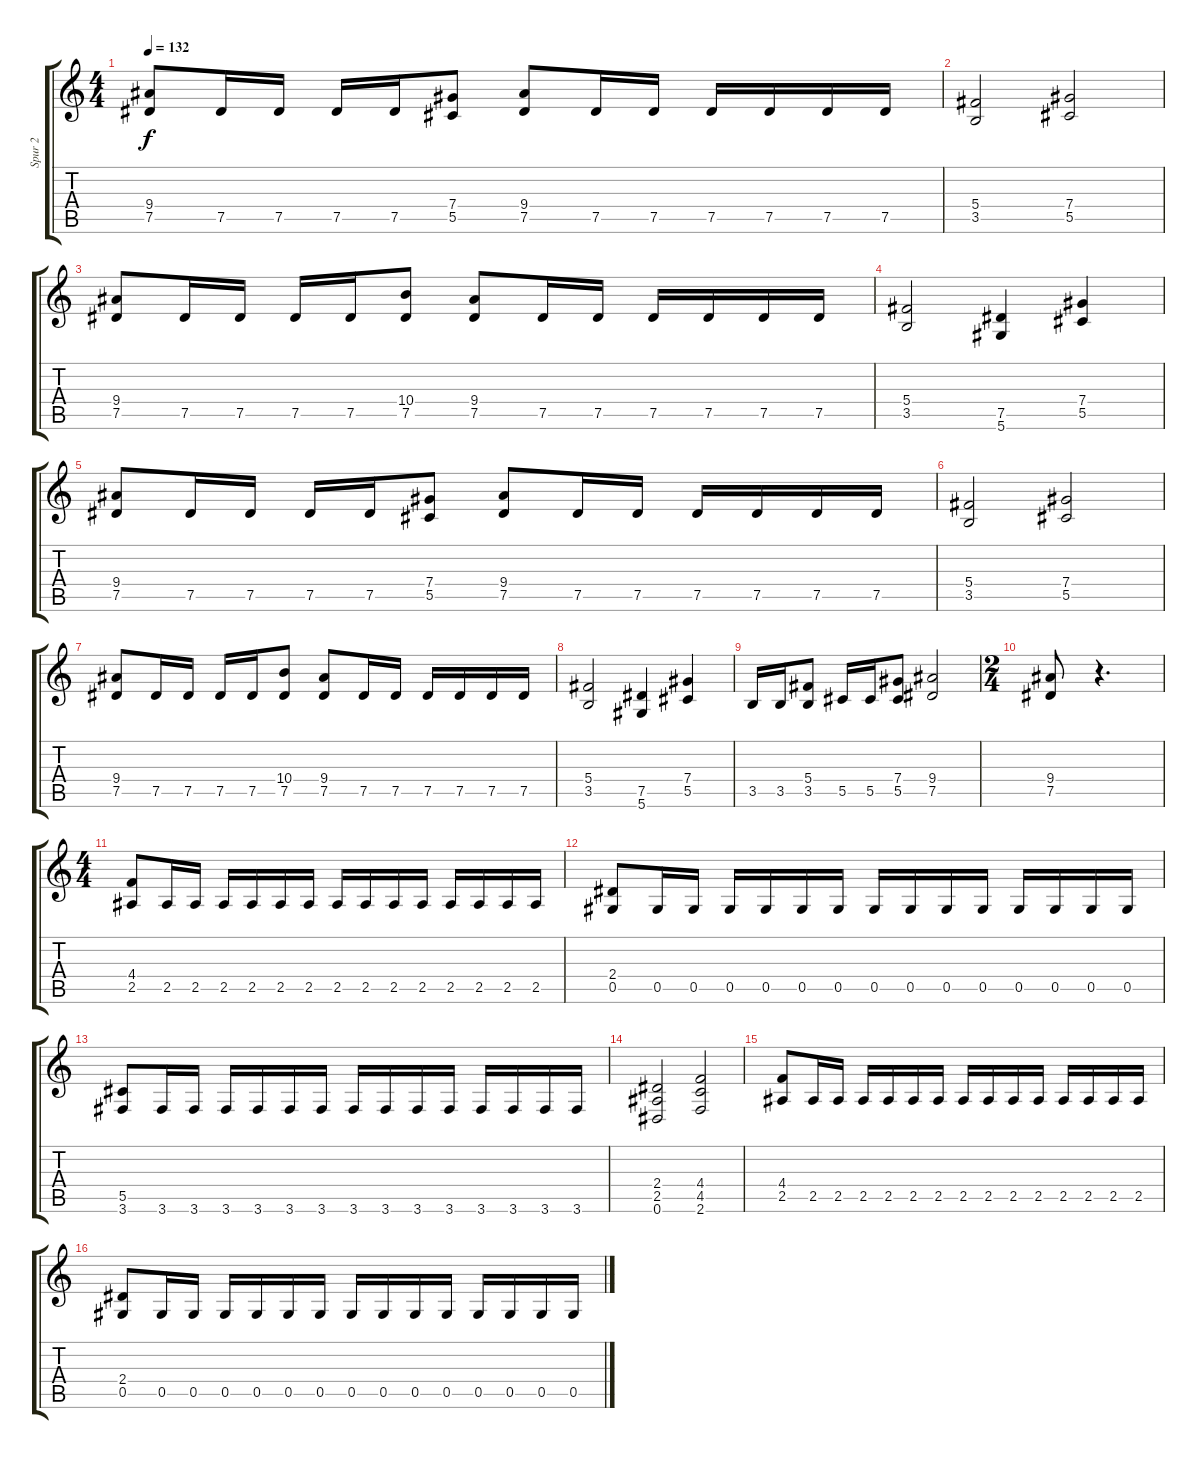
\track ("Spur 2" "Spur 2") {instrument distortionguitar}
\staff {score tabs}
\tuning (Eb4 Bb3 Gb3 Db3 Ab2 Eb2) {hide}
\ts (4 4)
\tempo 132
\clef g2
\ks c
(9.4 7.5).8{dy f} 7.5.16 7.5.16 7.5.16 7.5.16 (7.4 5.5).8 (9.4 7.5).8 7.5.16 7.5.16 7.5.16 7.5.16 7.5.16 7.5.16 |
(5.4 3.5).2 (7.4 5.5).2 |
(9.4 7.5).8 7.5.16 7.5.16 7.5.16 7.5.16 (10.4 7.5).8 (9.4 7.5).8 7.5.16 7.5.16 7.5.16 7.5.16 7.5.16 7.5.16 |
(5.4 3.5).2 (7.5 5.6).4 (7.4 5.5).4 |
(9.4 7.5).8 7.5.16 7.5.16 7.5.16 7.5.16 (7.4 5.5).8 (9.4 7.5).8 7.5.16 7.5.16 7.5.16 7.5.16 7.5.16 7.5.16 |
(5.4 3.5).2 (7.4 5.5).2 |
(9.4 7.5).8 7.5.16 7.5.16 7.5.16 7.5.16 (10.4 7.5).8 (9.4 7.5).8 7.5.16 7.5.16 7.5.16 7.5.16 7.5.16 7.5.16 |
(5.4 3.5).2 (7.5 5.6).4 (7.4 5.5).4 |
3.5.16 3.5.16 (5.4 3.5).8 5.5.16 5.5.16 (7.4 5.5).8 (9.4 7.5).2 |
\ts (2 4)
(9.4 7.5).8 r.4{d} |
\ts (4 4)
(4.4 2.5).8 2.5.16 2.5.16 2.5.16 2.5.16 2.5.16 2.5.16 2.5.16 2.5.16 2.5.16 2.5.16 2.5.16 2.5.16 2.5.16 2.5.16 |
(2.4 0.5).8 0.5.16 0.5.16 0.5.16 0.5.16 0.5.16 0.5.16 0.5.16 0.5.16 0.5.16 0.5.16 0.5.16 0.5.16 0.5.16 0.5.16 |
(5.5 3.6).8 3.6.16 3.6.16 3.6.16 3.6.16 3.6.16 3.6.16 3.6.16 3.6.16 3.6.16 3.6.16 3.6.16 3.6.16 3.6.16 3.6.16 |
(2.4 2.5 0.6).2 (4.4 4.5 2.6).2 |
(4.4 2.5).8 2.5.16 2.5.16 2.5.16 2.5.16 2.5.16 2.5.16 2.5.16 2.5.16 2.5.16 2.5.16 2.5.16 2.5.16 2.5.16 2.5.16 |
(2.4 0.5).8 0.5.16 0.5.16 0.5.16 0.5.16 0.5.16 0.5.16 0.5.16 0.5.16 0.5.16 0.5.16 0.5.16 0.5.16 0.5.16 0.5.16
